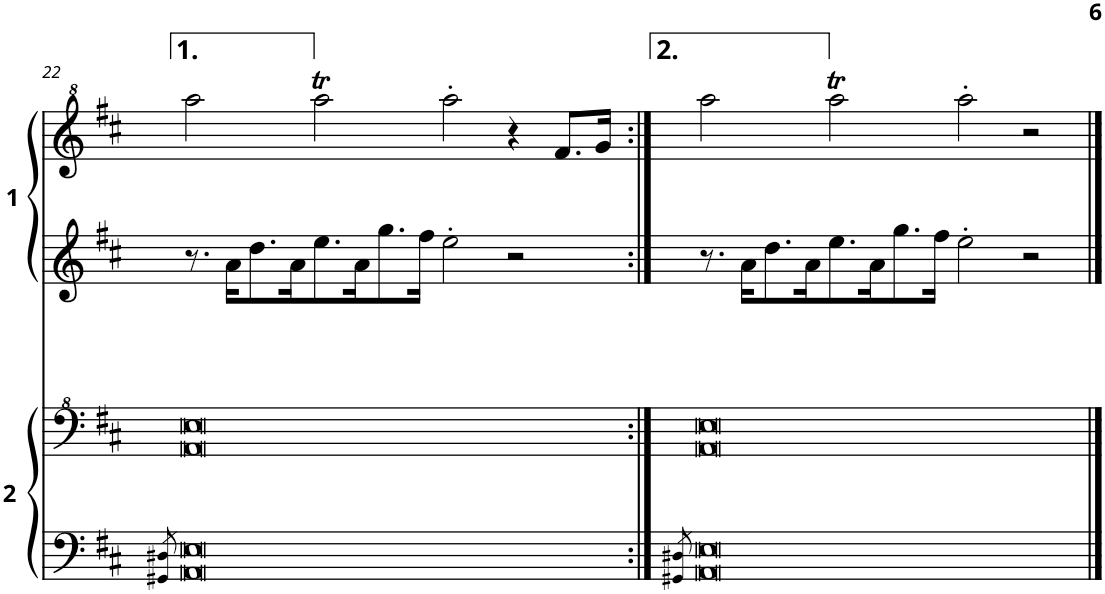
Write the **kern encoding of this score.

**kern	**kern	**kern	**kern
*part2	*part2	*part1	*part1
*staff4	*staff3	*staff2	*staff1
*I"Player 2	*	*I"Player 1	*
!!LO:PB:g=z
*clefF4	*clefF^4	*clefG2	*clefG^2
*k[f#c#]	*k[f#c#]	*k[f#c#]	*k[f#c#]
*M8/4	*M8/4	*M8/4	*M8/4
=22	=22	=22	=22
8qGG#X/ 8qD#X/	.	.	.
0AA 0E	0A 0e	8.r	2aaa\
.	.	16a\KL	.
.	.	8.dd\	.
.	.	16a\K	.
.	.	8.ee\	2aaaT\
.	.	16a\K	.
.	.	8.gg\	.
.	.	16ff#\Jk	.
.	.	2ee'\	2aaa'\
.	.	2r	4r
.	.	.	8.ff#/L
.	.	.	16gg/Jk
=23:|!	=23:|!	=23:|!	=23:|!
8qGG#X/ 8qD#X/	.	.	.
0AA 0E	0A 0e	8.r	2aaa\
.	.	16a\KL	.
.	.	8.dd\	.
.	.	16a\K	.
.	.	8.ee\	2aaaT\
.	.	16a\K	.
.	.	8.gg\	.
.	.	16ff#\Jk	.
.	.	2ee'\	2aaa'\
.	.	2r	2r
==	==	==	==
*-	*-	*-	*-
